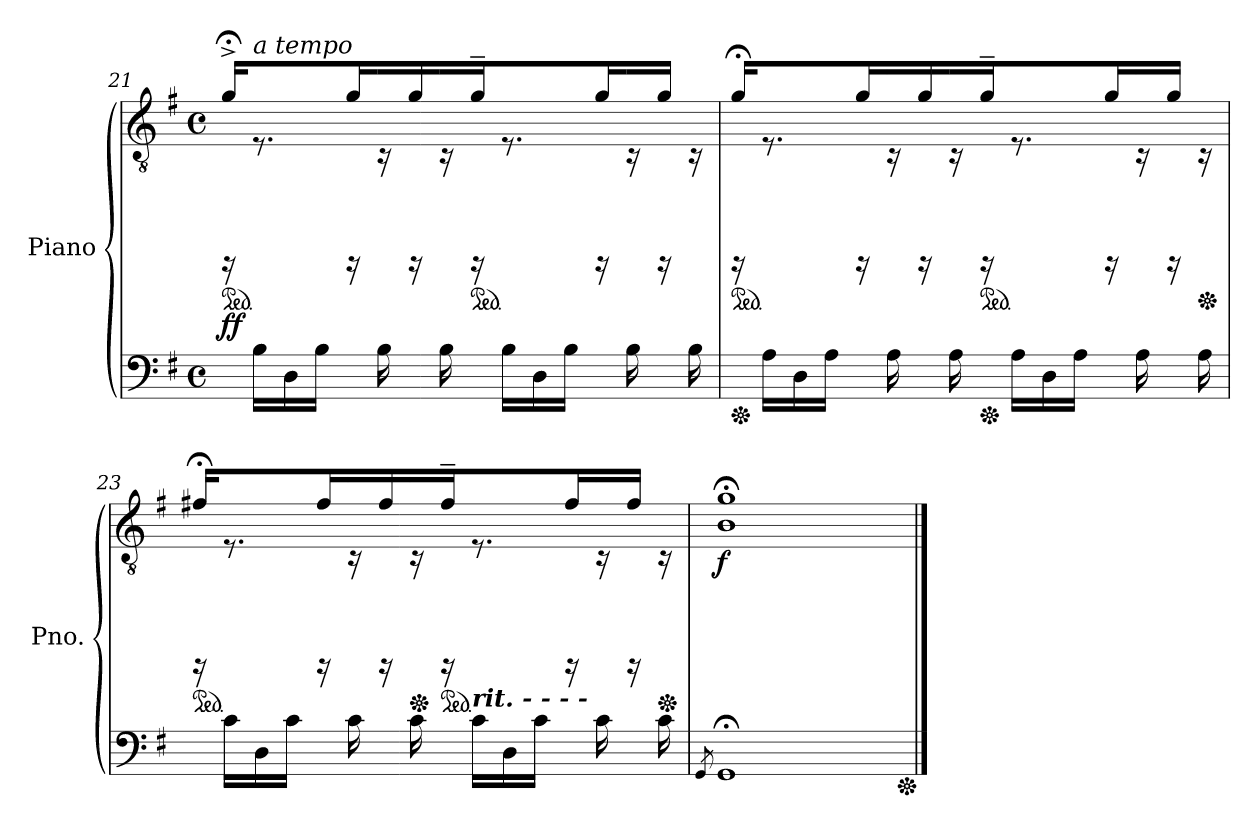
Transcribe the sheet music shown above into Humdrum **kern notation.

**kern	**kern	**dynam
*part1	*part1	*part1
*staff2	*staff1	*staff1/2
*I"Piano	*	*
*I'Pno.	*	*
*clefF4	*clefGv2	*
*k[f#]	*k[f#]	*
*M4/4	*M4/4	*
*met(c)	*met(c)	*
*MM80	*MM80	*
=21	=21	=21
*^	*	*
*	*	*ped	*
*	*	*^	*
!	!	!	!	!LO:DY:a=2
16ryy	1ryy	16g;<^/LL	16rDDDD	ff
!	!	!LO:TX:a:i:t=a tempo	!	!
16B\LL	.	8.ryy	8.rE	.
16D\	.	.	.	.
16B\JJ	.	.	.	.
16ryy	.	16g/	16rDDDD	.
16B\	.	16ryy	16rC	.
16ryy	.	16g/JJ	16rDDDD	.
16B\	.	16ryy	16rC	.
*	*	*ped	*	*
16ryy	.	16g~/LL	16rDDDD	.
16B\LL	.	8.ryy	8.rE	.
16D\	.	.	.	.
16B\JJ	.	.	.	.
16ryy	.	16g/J	16rDDDD	.
16B\	.	16ryy	16rC	.
16ryy	.	16g/JJ	16rDDDD	.
16B\	.	16ryy	16rC	.
!!LO:LB:g=z	!!
=22	=22	=22	=22	=22
*Xped	*	*	*	*
*	*	*ped	*	*
16ryy	1ryy	16g;</LL	16rDDDD	.
16A\LL	.	8.ryy	8.rE	.
16D\	.	.	.	.
16A\JJ	.	.	.	.
16ryy	.	16g/	16rDDDD	.
16A\	.	16ryy	16rC	.
16ryy	.	16g/JJ	16rDDDD	.
16A\	.	16ryy	16rC	.
*Xped	*	*	*	*
*	*	*ped	*	*
16ryy	.	16g~/LL	16rDDDD	.
16A\LL	.	8.ryy	8.rE	.
16D\	.	.	.	.
16A\JJ	.	.	.	.
16ryy	.	16g/J	16rDDDD	.
16A\	.	16ryy	16rC	.
16ryy	.	16g/JJ	16rDDDD	.
*	*	*Xped	*	*
16A\	.	16ryy	16rC	.
=23	=23	=23	=23	=23
*	*	*ped	*	*
16ryy	1ryy	16f#X;</LL	16rDDDD	.
16c\LL	.	8.ryy	8.rE	.
16D\	.	.	.	.
16c\JJ	.	.	.	.
16ryy	.	16f#/	16rDDDD	.
16c\	.	16ryy	16rC	.
16ryy	.	16f#/JJ	16rDDDD	.
*	*	*Xped	*	*
16c\	.	16ryy	16rC	.
*	*	*ped	*	*
16ryy	.	16f#~/LL	16rDDDD	.
*	*	*MM70	*	*
!	!	!LO:TX:b:Bi:t=rit.  -     -     -      -	!	!
16c\LL	.	8.ryy	8.rE	.
16D\	.	.	.	.
*	*	*MM60	*	*
16c\JJ	.	.	.	.
16ryy	.	16f#/J	16rDDDD	.
*	*	*MM40	*	*
16c\	.	16ryy	16rC	.
16ryy	.	16f#/JJ	16rDDDD	.
*	*	*Xped	*	*
*	*	*MM20	*	*
16c\	.	16ryy	16rC	.
=24	=24	=24	=24	=24
*	*	*MM80	*	*
8qGG/	.	.	.	.
!	!	!	!	!LO:DY:b
1GG;<	1GGyy	1B;< 1g;<	8ryy	f
.	.	.	2..B\yy 2..g\yy	.
*v	*v	*	*	*
*Xped	*	*	*
*	*v	*v	*
==	==	==
*-	*-	*-
